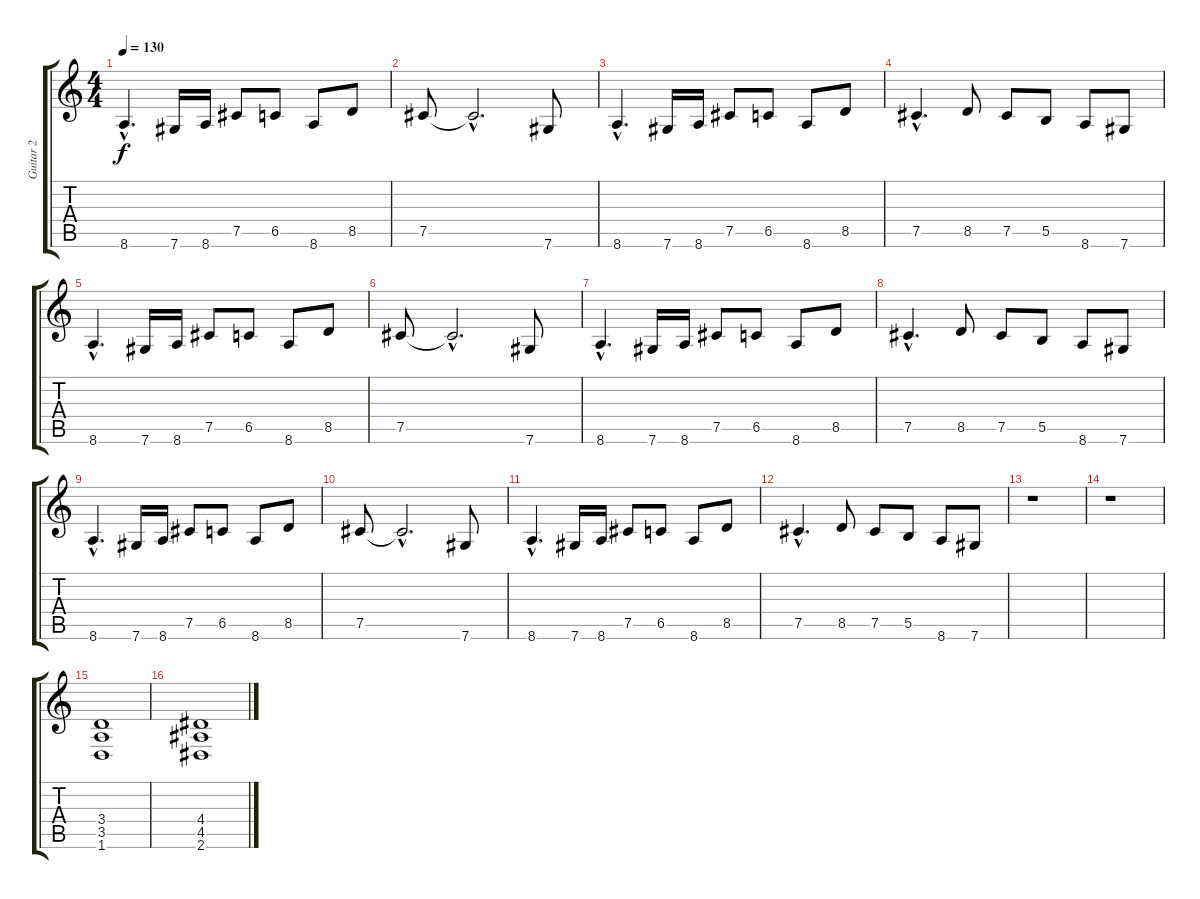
\track ("Guitar 2" "Guitar 2") {instrument distortionguitar}
\staff {score tabs}
\tuning (Db4 Ab3 E3 B2 Gb2 Db2) {hide}
\ts (4 4)
\tempo 130
\clef g2
\ks c
8.6{hac}.4{d dy f} 7.6.16 8.6.16 7.5.8 6.5.8 8.6.8 8.5.8 |
7.5.8 7.5{hac t}.2{d} 7.6.8 |
8.6{hac}.4{d} 7.6.16 8.6.16 7.5.8 6.5.8 8.6.8 8.5.8 |
7.5{hac}.4{d} 8.5.8 7.5.8 5.5.8 8.6.8 7.6.8 |
8.6{hac}.4{d} 7.6.16 8.6.16 7.5.8 6.5.8 8.6.8 8.5.8 |
7.5.8 7.5{hac t}.2{d} 7.6.8 |
8.6{hac}.4{d} 7.6.16 8.6.16 7.5.8 6.5.8 8.6.8 8.5.8 |
7.5{hac}.4{d} 8.5.8 7.5.8 5.5.8 8.6.8 7.6.8 |
8.6{hac}.4{d} 7.6.16 8.6.16 7.5.8 6.5.8 8.6.8 8.5.8 |
7.5.8 7.5{hac t}.2{d} 7.6.8 |
8.6{hac}.4{d} 7.6.16 8.6.16 7.5.8 6.5.8 8.6.8 8.5.8 |
7.5{hac}.4{d} 8.5.8 7.5.8 5.5.8 8.6.8 7.6.8 |
r.1 |
r.1 |
(3.4 3.5 1.6).1 |
(4.4 4.5 2.6).1
